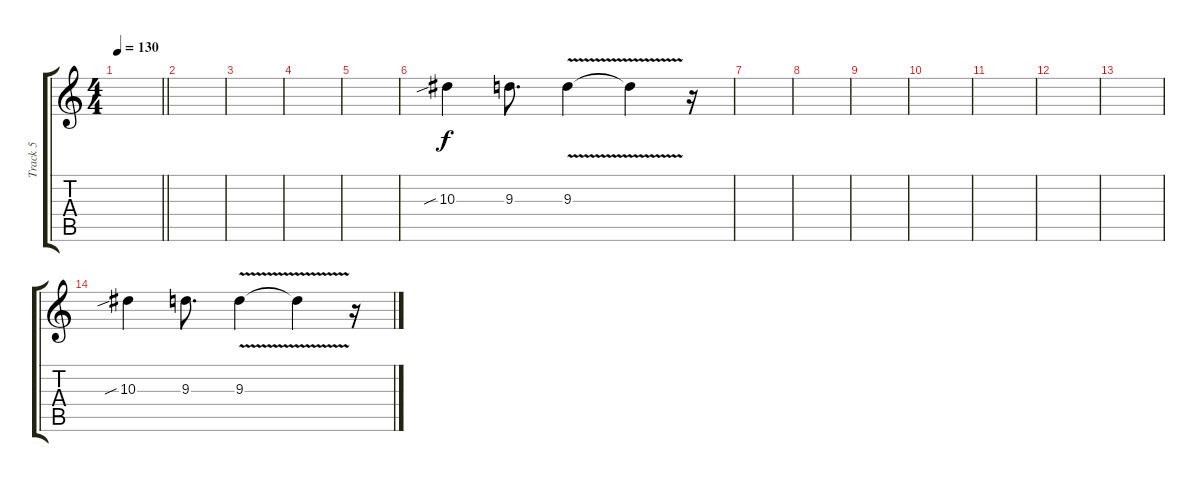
\track ("Track 5" "Track 5") {instrument overdrivenguitar}
\staff {score tabs}
\tuning (D4 A3 F3 C3 G2 C2) {hide}
\ts (4 4)
\tempo 130
\clef g2
\barLineRight lightlight
\ks c
|
\section ("" "")
|
|
|
|
10.3{sib}.4 9.3.8{d} 9.3{v}.4 9.3{t}.4 r.16 |
|
|
|
|
|
|
|
10.3{sib}.4 9.3.8{d} 9.3{v}.4 9.3{t}.4 r.16
